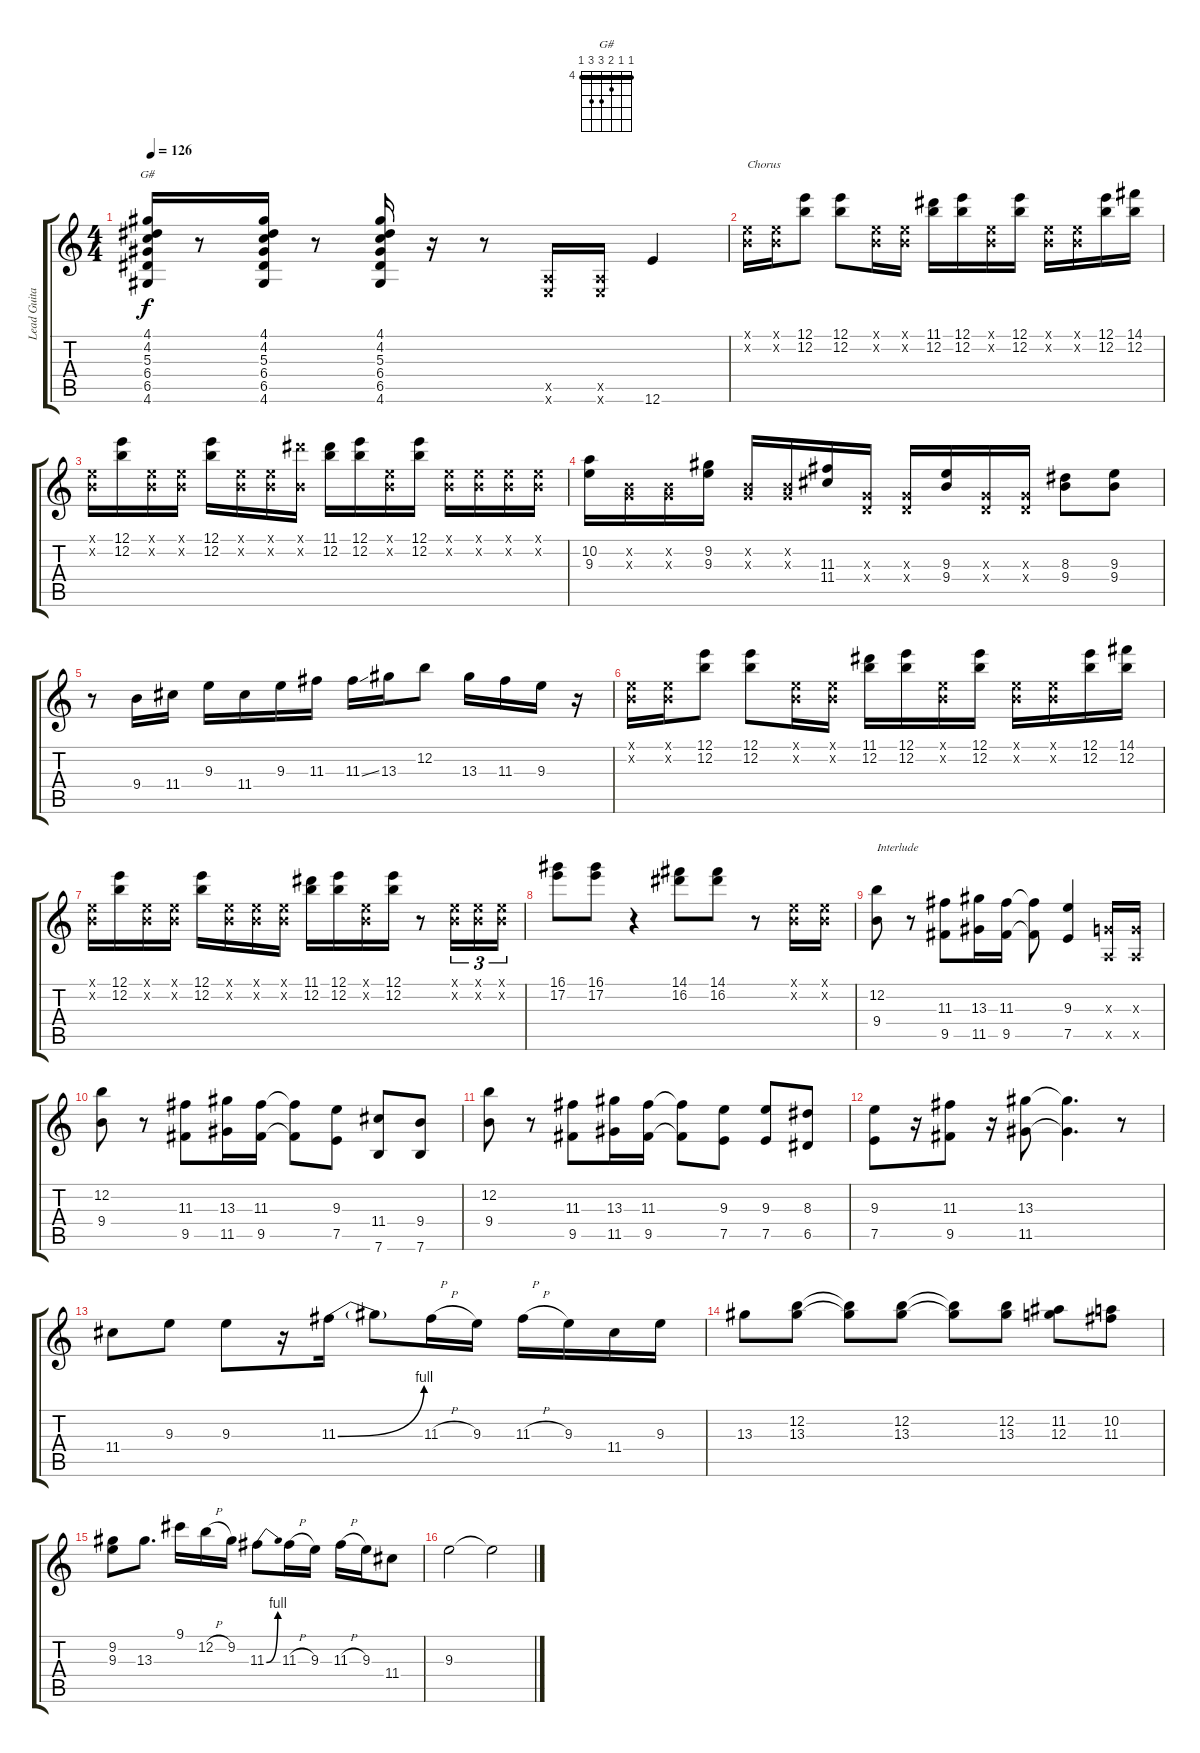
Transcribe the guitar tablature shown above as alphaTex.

\track ("Lead Guitar" "Lead Guita") {instrument overdrivenguitar}
\staff {score tabs}
\tuning (E4 B3 G3 D3 A2 E2) {hide}
\chord ("G#" 4 4 5 6 6 4) {firstfret 4 barre 4}
\ts (4 4)
\tempo 126
\clef g2
\ks c
(4.1 4.2 5.3 6.4 6.5 4.6).16{ch "G#" dy f} r.8 (4.1 4.2 5.3 6.4 6.5 4.6).16 r.8 (4.1 4.2 5.3 6.4 6.5 4.6).16 r.16 r.8 (0.5{x} 0.6{x}).16 (0.5{x} 0.6{x}).16 12.6.4 |
(0.1{x} 0.2{x}).16{txt "Chorus"} (0.1{x} 0.2{x}).16 (12.1 12.2).8 (12.1 12.2).8 (0.1{x} 0.2{x}).16 (0.1{x} 0.2{x}).16 (11.1 12.2).16 (12.1 12.2).16 (0.1{x} 0.2{x}).16 (12.1 12.2).16 (0.1{x} 0.2{x}).16 (0.1{x} 0.2{x}).16 (12.1 12.2).16 (14.1 12.2).16 |
(0.1{x} 0.2{x}).16 (12.1 12.2).16 (0.1{x} 0.2{x}).16 (0.1{x} 0.2{x}).16 (12.1 12.2).16 (0.1{x} 0.2{x}).16 (0.1{x} 0.2{x}).16 (11.1{x} 0.2{x}).16 (11.1 12.2).16 (12.1 12.2).16 (0.1{x} 0.2{x}).16 (12.1 12.2).16 (0.1{x} 0.2{x}).16 (0.1{x} 0.2{x}).16 (0.1{x} 0.2{x}).16 (0.1{x} 0.2{x}).16 |
(10.2 9.3).16 (0.2{x} 0.3{x}).16 (0.2{x} 0.3{x}).16 (9.2 9.3).16 (0.2{x} 0.3{x}).16 (0.2{x} 0.3{x}).16 (11.3 11.4).16 (0.3{x} 0.4{x}).16 (0.3{x} 0.4{x}).16 (9.3 9.4).16 (0.3{x} 0.4{x}).16 (0.3{x} 0.4{x}).16 (8.3 9.4).8 (9.3 9.4).8 |
r.8 9.4.16 11.4.16 9.3.16 11.4.16 9.3.16 11.3.16 11.3{ss}.16 13.3.16 12.2.8 13.3.16 11.3.16 9.3.16 r.16 |
(0.1{x} 0.2{x}).16 (0.1{x} 0.2{x}).16 (12.1 12.2).8 (12.1 12.2).8 (0.1{x} 0.2{x}).16 (0.1{x} 0.2{x}).16 (11.1 12.2).16 (12.1 12.2).16 (0.1{x} 0.2{x}).16 (12.1 12.2).16 (0.1{x} 0.2{x}).16 (0.1{x} 0.2{x}).16 (12.1 12.2).16 (14.1 12.2).16 |
(0.1{x} 0.2{x}).16 (12.1 12.2).16 (0.1{x} 0.2{x}).16 (0.1{x} 0.2{x}).16 (12.1 12.2).16 (0.1{x} 0.2{x}).16 (0.1{x} 0.2{x}).16 (0.1{x} 0.2{x}).16 (11.1 12.2).16 (12.1 12.2).16 (0.1{x} 0.2{x}).16 (12.1 12.2).16 r.8 (0.1{x} 0.2{x}).16{tu (3 2)} (0.1{x} 0.2{x}).16{tu (3 2)} (0.1{x} 0.2{x}).16{tu (3 2)} |
(16.1 17.2).8 (16.1 17.2).8 r.4 (14.1 16.2).8 (14.1 16.2).8 r.8 (0.1{x} 0.2{x}).16 (0.1{x} 0.2{x}).16 |
(12.2 9.4).8{txt "Interlude"} r.8 (11.3 9.5).8 (13.3 11.5).16 (11.3 9.5).16 (11.3{t} 9.5{t}).8 (9.3 7.5).4 (0.3{x} 0.5{x}).16 (0.3{x} 0.5{x}).16 |
(12.2 9.4).8 r.8 (11.3 9.5).8 (13.3 11.5).16 (11.3 9.5).16 (11.3{t} 9.5{t}).8 (9.3 7.5).8 (11.4 7.6).8 (9.4 7.6).8 |
(12.2 9.4).8 r.8 (11.3 9.5).8 (13.3 11.5).16 (11.3 9.5).16 (11.3{t} 9.5{t}).8 (9.3 7.5).8 (9.3 7.5).8 (8.3 6.5).8 |
(9.3 7.5).8 r.16 (11.3 9.5).8 r.16 (13.3 11.5).8 (13.3{t} 11.5{t}).4{d} r.8 |
11.4.8 9.3.8 9.3.8 r.16 11.3{be (bend 0 0 60 4)}.16 11.3{t}.8 11.3{h}.16{txt "   P"} 9.3.16 11.3{h}.16{txt "   P"} 9.3.16 11.4.16 9.3.16 |
13.3.8 (12.2 13.3).8 (12.2{t} 13.3{t}).8 (12.2 13.3).8 (12.2{t} 13.3{t}).8 (12.2 13.3).8 (11.2 12.3).8 (10.2 11.3).8 |
(9.2 9.3).8 13.3.8{d} 9.1.16 12.2{h}.16 9.2.16 11.3{be (bend 0 0 60 4)}.8 11.3{h}.16 9.3.16 11.3{h}.16 9.3.16 11.4.8 |
9.3.2 9.3{t}.2
